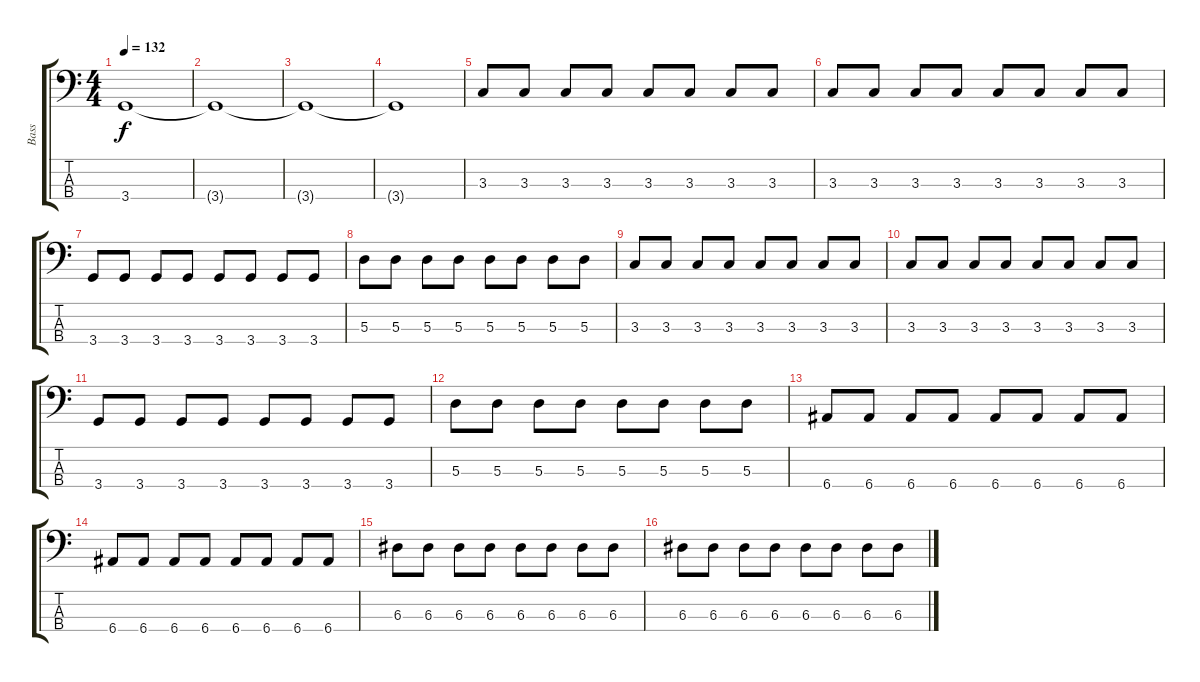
\track ("Bass " "Bass ") {instrument electricbassfinger}
\staff {score tabs}
\tuning (G2 D2 A1 E1) {hide}
\ts (4 4)
\tempo 132
\clef f4
\ks c
3.4.1{dy f} |
3.4{t}.1 |
3.4{t}.1 |
3.4{t}.1 |
3.3.8 3.3.8 3.3.8 3.3.8 3.3.8 3.3.8 3.3.8 3.3.8 |
3.3.8 3.3.8 3.3.8 3.3.8 3.3.8 3.3.8 3.3.8 3.3.8 |
3.4.8 3.4.8 3.4.8 3.4.8 3.4.8 3.4.8 3.4.8 3.4.8 |
5.3.8 5.3.8 5.3.8 5.3.8 5.3.8 5.3.8 5.3.8 5.3.8 |
3.3.8 3.3.8 3.3.8 3.3.8 3.3.8 3.3.8 3.3.8 3.3.8 |
3.3.8 3.3.8 3.3.8 3.3.8 3.3.8 3.3.8 3.3.8 3.3.8 |
3.4.8 3.4.8 3.4.8 3.4.8 3.4.8 3.4.8 3.4.8 3.4.8 |
5.3.8 5.3.8 5.3.8 5.3.8 5.3.8 5.3.8 5.3.8 5.3.8 |
6.4.8 6.4.8 6.4.8 6.4.8 6.4.8 6.4.8 6.4.8 6.4.8 |
6.4.8 6.4.8 6.4.8 6.4.8 6.4.8 6.4.8 6.4.8 6.4.8 |
6.3.8 6.3.8 6.3.8 6.3.8 6.3.8 6.3.8 6.3.8 6.3.8 |
6.3.8 6.3.8 6.3.8 6.3.8 6.3.8 6.3.8 6.3.8 6.3.8
